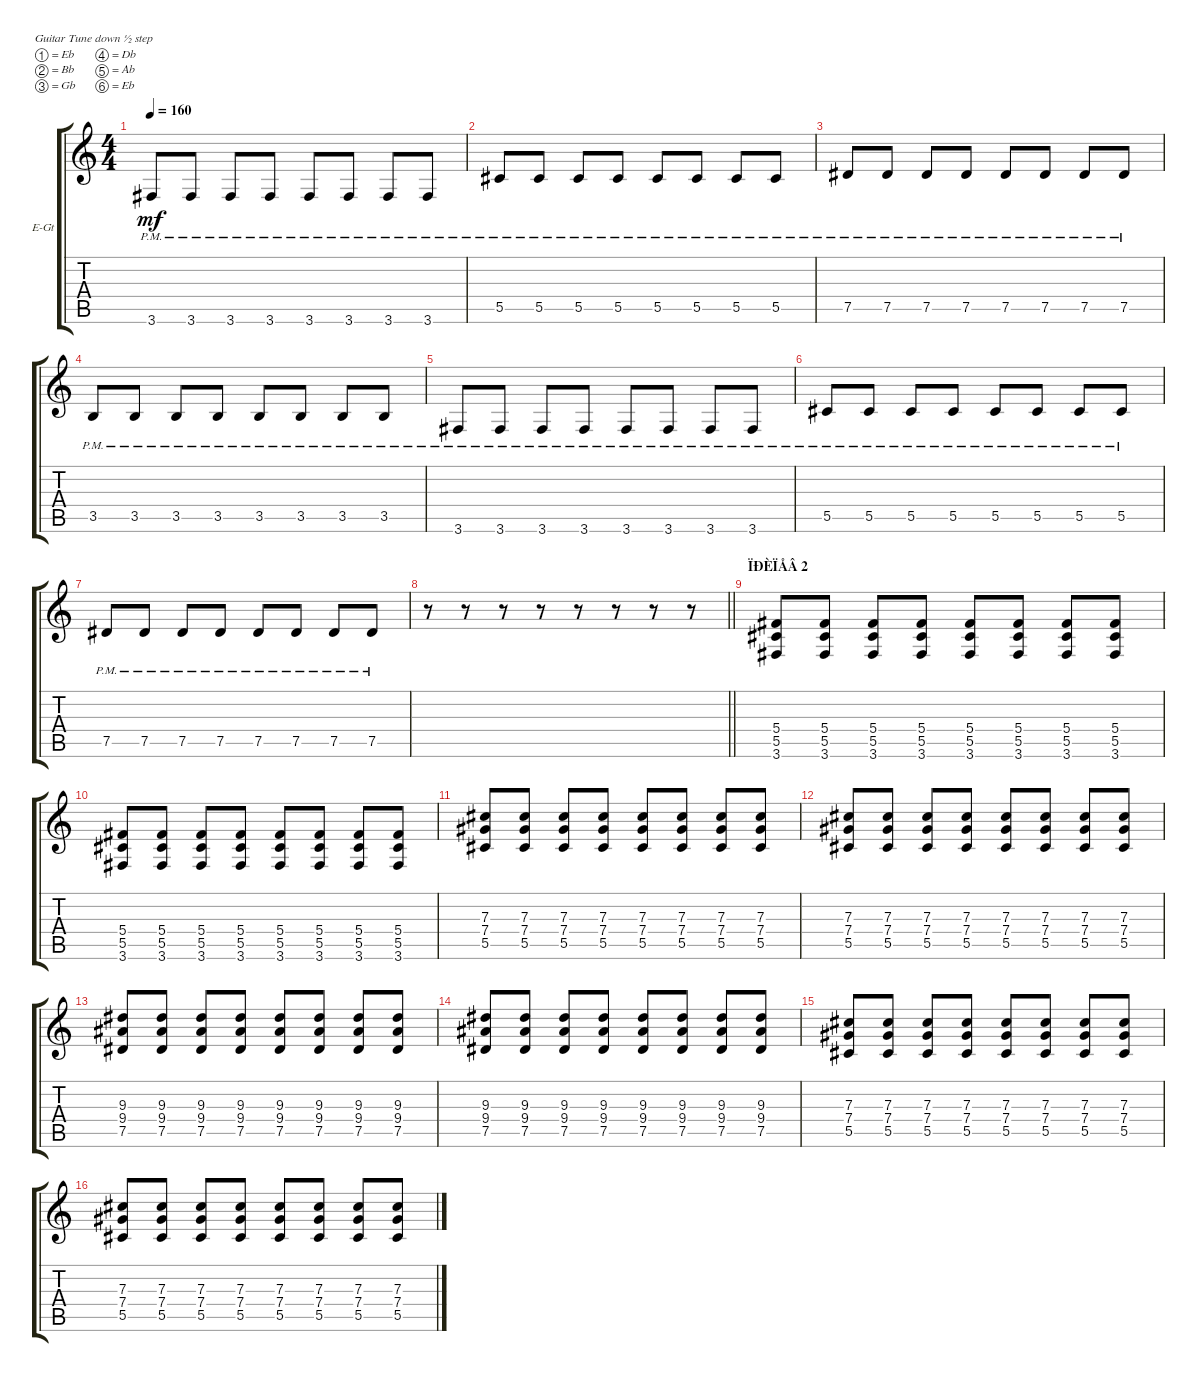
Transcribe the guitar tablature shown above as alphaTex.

\bracketExtendMode groupsimilarinstruments
\firstSystemTrackNameOrientation horizontal
\otherSystemsTrackNameOrientation horizontal
\track ("Electric Guitar 1" "E-Gt") {instrument overdrivenguitar}
\staff {score tabs}
\tuning (Eb4 Bb3 Gb3 Db3 Ab2 Eb2)
\ts (4 4)
\tempo 160
\clef g2
\ks c
3.6{pm}.8{dy mf} 3.6{pm}.8 3.6{pm}.8 3.6{pm}.8 3.6{pm}.8 3.6{pm}.8 3.6{pm}.8 3.6{pm}.8 |
5.5{pm}.8 5.5{pm}.8 5.5{pm}.8 5.5{pm}.8 5.5{pm}.8 5.5{pm}.8 5.5{pm}.8 5.5{pm}.8 |
7.5{pm}.8 7.5{pm}.8 7.5{pm}.8 7.5{pm}.8 7.5{pm}.8 7.5{pm}.8 7.5{pm}.8 7.5{pm}.8 |
3.5{pm}.8 3.5{pm}.8 3.5{pm}.8 3.5{pm}.8 3.5{pm}.8 3.5{pm}.8 3.5{pm}.8 3.5{pm}.8 |
3.6{pm}.8 3.6{pm}.8 3.6{pm}.8 3.6{pm}.8 3.6{pm}.8 3.6{pm}.8 3.6{pm}.8 3.6{pm}.8 |
5.5{pm}.8 5.5{pm}.8 5.5{pm}.8 5.5{pm}.8 5.5{pm}.8 5.5{pm}.8 5.5{pm}.8 5.5{pm}.8 |
7.5{pm}.8 7.5{pm}.8 7.5{pm}.8 7.5{pm}.8 7.5{pm}.8 7.5{pm}.8 7.5{pm}.8 7.5{pm}.8 |
\barLineRight lightlight
r.8 r.8 r.8 r.8 r.8 r.8 r.8 r.8 |
\section ("" "ÏÐÈÏÅÂ 2")
(5.4 5.5 3.6).8 (5.4 5.5 3.6).8 (5.4 5.5 3.6).8 (5.4 5.5 3.6).8 (5.4 5.5 3.6).8 (5.4 5.5 3.6).8 (5.4 5.5 3.6).8 (5.4 5.5 3.6).8 |
(5.4 5.5 3.6).8 (5.4 5.5 3.6).8 (5.4 5.5 3.6).8 (5.4 5.5 3.6).8 (5.4 5.5 3.6).8 (5.4 5.5 3.6).8 (5.4 5.5 3.6).8 (5.4 5.5 3.6).8 |
(7.3 7.4 5.5).8 (7.3 7.4 5.5).8 (7.3 7.4 5.5).8 (7.3 7.4 5.5).8 (7.3 7.4 5.5).8 (7.3 7.4 5.5).8 (7.3 7.4 5.5).8 (7.3 7.4 5.5).8 |
(7.3 7.4 5.5).8 (7.3 7.4 5.5).8 (7.3 7.4 5.5).8 (7.3 7.4 5.5).8 (7.3 7.4 5.5).8 (7.3 7.4 5.5).8 (7.3 7.4 5.5).8 (7.3 7.4 5.5).8 |
(9.3 9.4 7.5).8 (9.3 9.4 7.5).8 (9.3 9.4 7.5).8 (9.3 9.4 7.5).8 (9.3 9.4 7.5).8 (9.3 9.4 7.5).8 (9.3 9.4 7.5).8 (9.3 9.4 7.5).8 |
(9.3 9.4 7.5).8 (9.3 9.4 7.5).8 (9.3 9.4 7.5).8 (9.3 9.4 7.5).8 (9.3 9.4 7.5).8 (9.3 9.4 7.5).8 (9.3 9.4 7.5).8 (9.3 9.4 7.5).8 |
(7.3 7.4 5.5).8 (7.3 7.4 5.5).8 (7.3 7.4 5.5).8 (7.3 7.4 5.5).8 (7.3 7.4 5.5).8 (7.3 7.4 5.5).8 (7.3 7.4 5.5).8 (7.3 7.4 5.5).8 |
(7.3 7.4 5.5).8 (7.3 7.4 5.5).8 (7.3 7.4 5.5).8 (7.3 7.4 5.5).8 (7.3 7.4 5.5).8 (7.3 7.4 5.5).8 (7.3 7.4 5.5).8 (7.3 7.4 5.5).8
